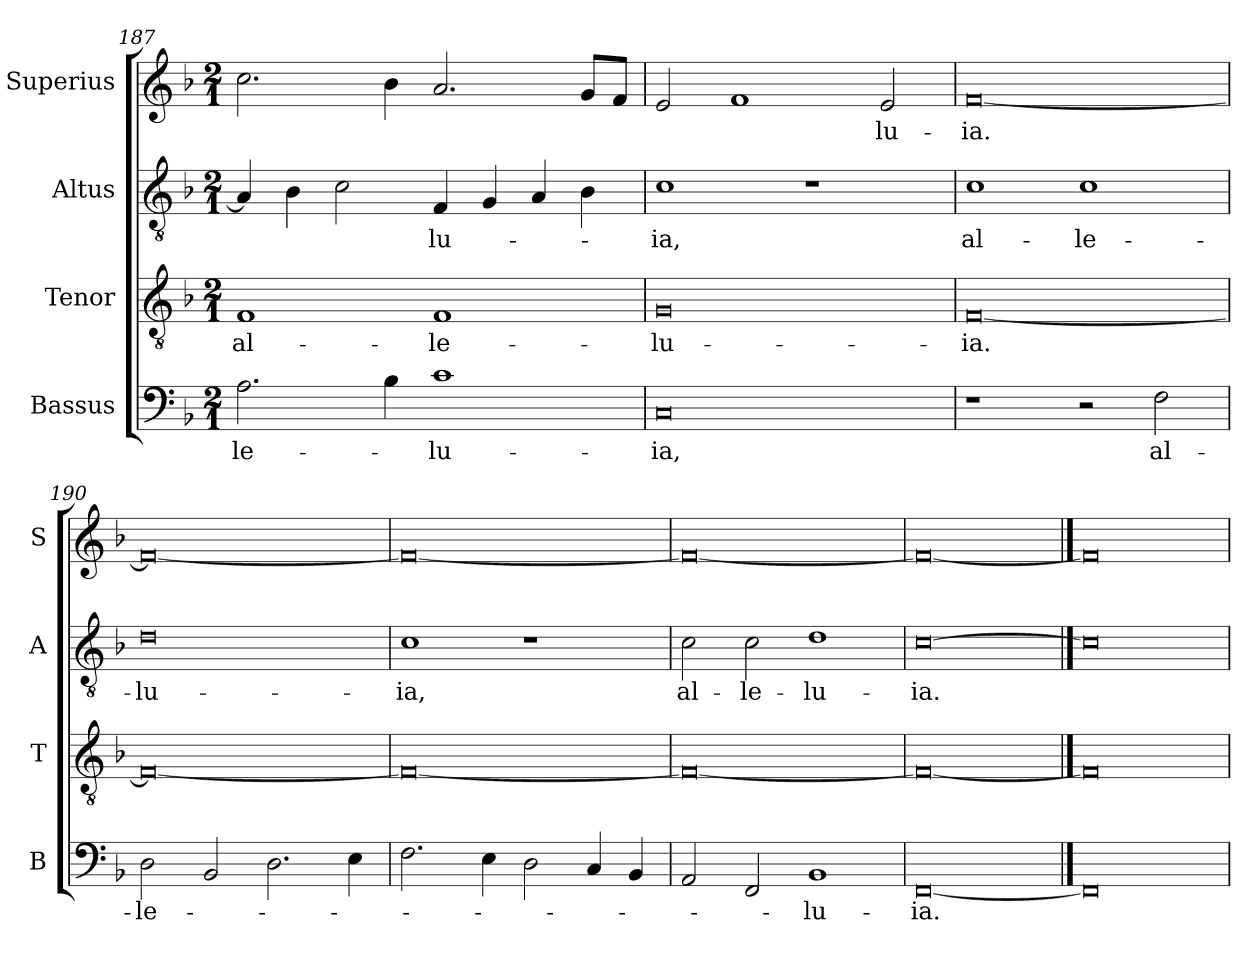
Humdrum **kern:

**kern	**text	**kern	**text	**kern	**text	**kern	**text
*part4	*part4	*part3	*part3	*part2	*part2	*part1	*part1
*staff4	*staff4	*staff3	*staff3	*staff2	*staff2	*staff1	*staff1
*I"Bassus	*	*I"Tenor	*	*I"Altus	*	*I"Superius	*
*I'B	*	*I'T	*	*I'A	*	*I'S	*
*clefF4	*	*clefGv2	*	*clefGv2	*	*clefG2	*
*k[b-]	*	*k[b-]	*	*k[b-]	*	*k[b-]	*
*F:	*	*F:	*	*F:	*	*F:	*
*M2/1	*	*M2/1	*	*M2/1	*	*M2/1	*
=187	=187	=187	=187	=187	=187	=187	=187
2.A	-le-	1F	al-	4A]	.	2.cc	.
.	.	.	.	4B-	.	.	.
.	.	.	.	2c	.	.	.
4B-	.	.	.	.	.	4b-	.
1c	-lu-	1F	-le-	4F	-lu-	2.a	.
.	.	.	.	4G	.	.	.
.	.	.	.	4A	.	.	.
.	.	.	.	4B-	.	8gL	.
.	.	.	.	.	.	8fJ	.
=188	=188	=188	=188	=188	=188	=188	=188
0C	-ia,	0G	-lu-	1c	-ia,	2e	.
.	.	.	.	.	.	1f	.
.	.	.	.	1r	.	.	.
.	.	.	.	.	.	2e	-lu-
=189	=189	=189	=189	=189	=189	=189	=189
1r	.	[0F	-ia.	1c	al-	[0f	-ia.
2r	.	.	.	1c	-le-	.	.
2F	al-	.	.	.	.	.	.
=190	=190	=190	=190	=190	=190	=190	=190
2D	-le-	0F_	.	0d	-lu-	0f_	.
2BB-	.	.	.	.	.	.	.
2.D	.	.	.	.	.	.	.
4E	.	.	.	.	.	.	.
=191	=191	=191	=191	=191	=191	=191	=191
2.F	.	0F_	.	1c	-ia,	0f_	.
4E	.	.	.	.	.	.	.
2D	.	.	.	1r	.	.	.
4C	.	.	.	.	.	.	.
4BB-	.	.	.	.	.	.	.
=192	=192	=192	=192	=192	=192	=192	=192
2AA	.	0F_	.	2c	al-	0f_	.
2FF	.	.	.	2c	-le-	.	.
1BB-	-lu-	.	.	1d	-lu-	.	.
=193	=193	=193	=193	=193	=193	=193	=193
[0FF	-ia.	0F_	.	[0c	-ia.	0f_	.
==194	==194	==194	==194	==194	==194	==194	==194
0FF]	.	0F]	.	0c]	.	0f]	.
=	=	=	=	=	=	=	=
*-	*-	*-	*-	*-	*-	*-	*-
